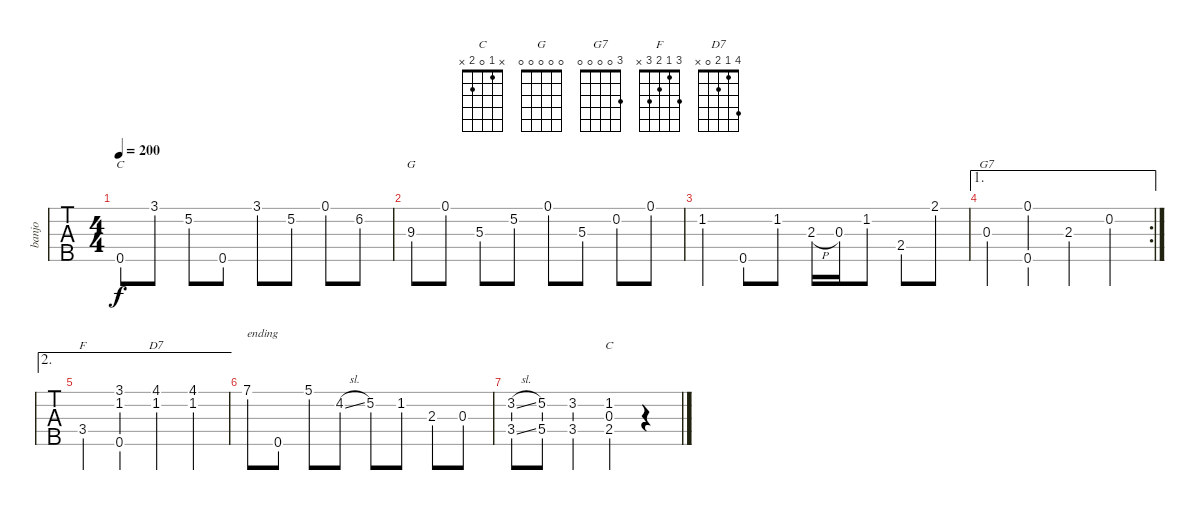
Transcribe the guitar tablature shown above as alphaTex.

\track ("banjo" "banjo") {instrument banjo}
\staff {tabs}
\tuning (D4 B3 G3 D3 G4) {hide}
\displaytranspose 12
\chord ("C" 10 8 9 10 x) {firstfret 8}
\chord ("G" 0 0 0 0 0)
\chord ("G7" 3 0 0 0 0)
\chord ("F" 3 1 2 3 x)
\chord ("D7" 4 1 2 0 x)
\chord ("C" x 1 0 2 x)
\ts (4 4)
\tempo 200
\clef g2
\ks c
0.5.8{ch "C" dy f} 3.1.8 5.2.8 0.5.8 3.1.8 5.2.8 0.1.8 6.2.8 |
9.3.8{ch "G"} 0.1.8 5.3.8 5.2.8 0.1.8 5.3.8 0.2.8 0.1.8 |
1.2.4 0.5.8 1.2.8 2.3{h}.16 0.3.16 1.2.8 2.4.8 2.1.8 |
\ae 1
\rc 2
0.3.4{ch "G7"} (0.1 0.5).4 2.3.4 0.2.4 |
\ae 2
3.4.4{ch "F"} (3.1 1.2 0.5).4 (4.1 1.2).4{ch "D7"} (4.1 1.2).4 |
7.1.8{txt "ending"} 0.5.8 5.1.8 4.2{sl}.8 5.2.8 1.2.8 2.3.8 0.3.8 |
(3.2{sl} 3.4{sl}).8 (5.2 5.4).8 (3.2 3.4).4 (1.2 0.3 2.4).4{ch "C"} r.4
